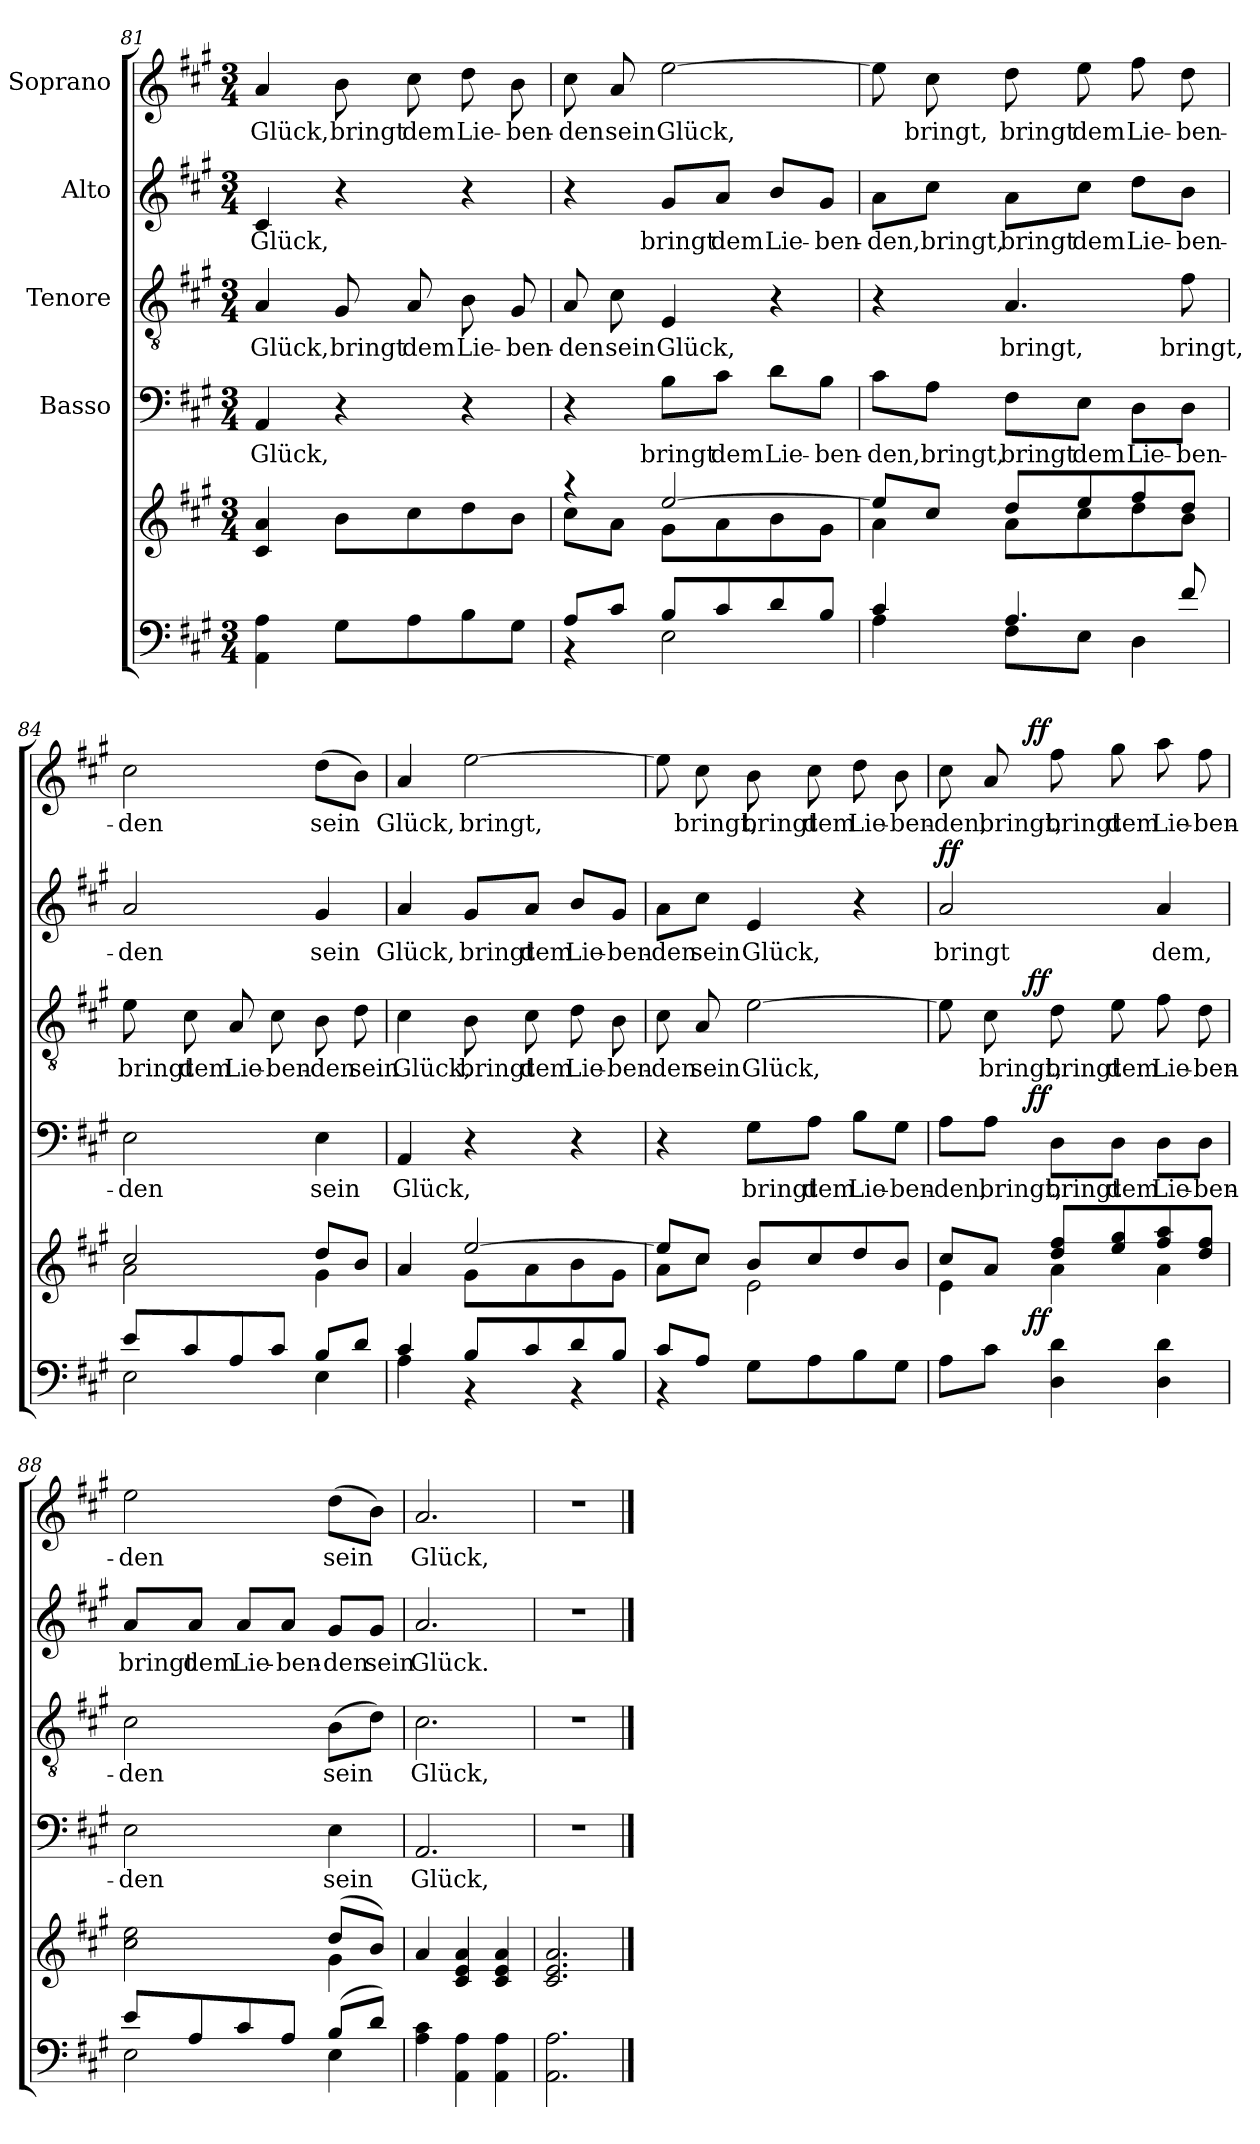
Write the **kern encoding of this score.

**kern	**kern	**dynam	**kern	**text	**dynam	**kern	**text	**dynam	**kern	**text	**dynam	**kern	**text	**dynam
*part6	*part5	*part5	*part4	*part4	*part4	*part3	*part3	*part3	*part2	*part2	*part2	*part1	*part1	*part1
*staff6	*staff5	*staff5	*staff4	*staff4	*staff4	*staff3	*staff3	*staff3	*staff2	*staff2	*staff2	*staff1	*staff1	*staff1
*	*	*	*I"Basso	*	*	*I"Tenore	*	*	*I"Alto	*	*	*I"Soprano	*	*
*clefF4	*clefG2	*	*clefF4	*	*	*clefGv2	*	*	*clefG2	*	*	*clefG2	*	*
*k[f#c#g#]	*k[f#c#g#]	*	*k[f#c#g#]	*	*	*k[f#c#g#]	*	*	*k[f#c#g#]	*	*	*k[f#c#g#]	*	*
*A:	*A:	*	*A:	*	*	*A:	*	*	*A:	*	*	*A:	*	*
*M3/4	*M3/4	*	*M3/4	*	*	*M3/4	*	*	*M3/4	*	*	*M3/4	*	*
=81	=81	=81	=81	=81	=81	=81	=81	=81	=81	=81	=81	=81	=81	=81
4AA\ 4A\	4c#/ 4a/	.	4AA/	Glück,	.	4A/	Glück,	.	4c#/	Glück,	.	4a/	Glück,	.
8G#\L	8b\L	.	4r	.	.	8G#/	bringt	.	4r	.	.	8b\	bringt	.
8A\	8cc#\	.	.	.	.	8A/	dem	.	.	.	.	8cc#\	dem	.
8B\	8dd\	.	4r	.	.	8B\	Lie-	.	4r	.	.	8dd\	Lie-	.
8G#\J	8b\J	.	.	.	.	8G#/	-ben-	.	.	.	.	8b\	-ben-	.
=82	=82	=82	=82	=82	=82	=82	=82	=82	=82	=82	=82	=82	=82	=82
*^	*^	*	*	*	*	*	*	*	*	*	*	*	*	*
8A/L	4rBB	4raa	8cc#\L	.	4r	.	.	8A/	-den	.	4r	.	.	8cc#\	-den	.
8c#/J	.	.	8a\J	.	.	.	.	8c#\	sein	.	.	.	.	8a/	sein	.
8B/L	2E\	[>2ee/	8g#\L	.	8B\L	bringt	.	4E/	Glück,	.	8g#/L	bringt	.	[2ee\	Glück,	.
8c#/	.	.	8a\	.	8c#\J	dem	.	.	.	.	8a/J	dem	.	.	.	.
8d/	.	.	8b\	.	8d\L	Lie-	.	4r	.	.	8b/L	Lie-	.	.	.	.
8B/J	.	.	8g#\J	.	8B\J	-ben-	.	.	.	.	8g#/J	-ben-	.	.	.	.
=83	=83	=83	=83	=83	=83	=83	=83	=83	=83	=83	=83	=83	=83	=83	=83	=83
4c#/	4A\	8ee/L]	4a\	.	8c#\L	-den,	.	4r	.	.	8a\L	-den,	.	8ee\]	.	.
.	.	8cc#/J	.	.	8A\J	bringt,	.	.	.	.	8cc#\J	bringt,	.	8cc#\	bringt,	.
4.A/	8F#\L	8dd/L	8a\L	.	8F#\L	bringt	.	4.A/	bringt,	.	8a\L	bringt	.	8dd\	bringt	.
.	8E\J	8ee/	8cc#\	.	8E\J	dem	.	.	.	.	8cc#\J	dem	.	8ee\	dem	.
.	4D\	8ff#/	8dd\	.	8D\L	Lie-	.	.	.	.	8dd\L	Lie-	.	8ff#\	Lie-	.
8f#/	.	8dd/J	8b\J	.	8D\J	-ben-	.	8f#\	bringt,	.	8b\J	-ben-	.	8dd\	-ben-	.
!!LO:LB:g=z
=84	=84	=84	=84	=84	=84	=84	=84	=84	=84	=84	=84	=84	=84	=84	=84	=84
8e/L	2E\	2cc#/	2a\	.	2E\	-den	.	8e\	bringt	.	2a/	-den	.	2cc#\	-den	.
8c#/	.	.	.	.	.	.	.	8c#\	dem	.	.	.	.	.	.	.
8A/	.	.	.	.	.	.	.	8A/	Lie-	.	.	.	.	.	.	.
8c#/J	.	.	.	.	.	.	.	8c#\	-ben-	.	.	.	.	.	.	.
8B/L	4E\	8dd/L	4g#\	.	4E\	sein	.	8B\	-den	.	4g#/	sein	.	(8dd\L	sein	.
8d/J	.	8b/J	.	.	.	.	.	8d\	sein	.	.	.	.	8b\J)	.	.
=85	=85	=85	=85	=85	=85	=85	=85	=85	=85	=85	=85	=85	=85	=85	=85	=85
4c#/	4A\	4a/	4ryy	.	4AA/	Glück,	.	4c#\	Glück,	.	4a/	Glück,	.	4a/	Glück,	.
8B/L	4r	[>2ee/	8g#\L	.	4r	.	.	8B\	bringt	.	8g#/L	bringt	.	[2ee\	bringt,	.
8c#/	.	.	8a\	.	.	.	.	8c#\	dem	.	8a/J	dem	.	.	.	.
8d/	4r	.	8b\	.	4r	.	.	8d\	Lie-	.	8b/L	Lie-	.	.	.	.
8B/J	.	.	8g#\J	.	.	.	.	8B\	-ben-	.	8g#/J	-ben-	.	.	.	.
=86	=86	=86	=86	=86	=86	=86	=86	=86	=86	=86	=86	=86	=86	=86	=86	=86
8c#/L	4r	8ee/L]	8a\L	.	4r	.	.	8c#\	-den	.	8a\L	-den	.	8ee\]	.	.
8A/J	.	8cc#/J	8cc#\J	.	.	.	.	8A/	sein	.	8cc#\J	sein	.	8cc#\	bringt,	.
2ryy	8G#\L	8b/L	2e\	.	8G#\L	bringt	.	[2e\	Glück,	.	4e/	Glück,	.	8b\	bringt	.
.	8A\	8cc#/	.	.	8A\J	dem	.	.	.	.	.	.	.	8cc#\	dem	.
.	8B\	8dd/	.	.	8B\L	Lie-	.	.	.	.	4r	.	.	8dd\	Lie-	.
.	8G#\J	8b/J	.	.	8G#\J	-ben-	.	.	.	.	.	.	.	8b\	-ben-	.
!!LO:PB:g=z
=87	=87	=87	=87	=87	=87	=87	=87	=87	=87	=87	=87	=87	=87	=87	=87	=87
!	!	!	!	!	!	!	!	!	!	!	!	!	!LO:DY:a	!	!	!
*v	*v	*	*^	*	*^	*	*	*^	*	*	*	*	*	*^	*	*
8A\L	8cc#/L	4e\	8..ryy	.	8A\L	8..ryy	-den,	.	8e\]	8..ryy	.	.	2a/	bringt	ff	8cc#\	8..ryy	-den,	.
8c#\J	8a/J	.	.	.	8A\J	.	bringt,	.	8c#\	.	bringt,	.	.	.	.	8a/	.	bringt,	.
!	!	!	!	!LO:DY:b	!	!	!	!LO:DY:a	!	!	!	!LO:DY:a	!	!	!	!	!	!	!LO:DY:a
.	.	.	2ryy	ff	.	2ryy	.	ff	.	2ryy	.	ff	.	.	.	.	2ryy	.	ff
4D\ 4d\	8dd/ 8ff#/L	4a\	.	.	8D\L	.	bringt	.	8d\	.	bringt	.	.	.	.	8ff#\	.	bringt	.
.	8ee/ 8gg#/	.	.	.	8D\J	.	dem	.	8e\	.	dem	.	.	.	.	8gg#\	.	dem	.
4D\ 4d\	8ff#/ 8aa/	4a\	.	.	8D\L	.	Lie-	.	8f#\	.	Lie-	.	4a/	dem,	.	8aa\	.	Lie-	.
.	8dd/ 8ff#/J	.	.	.	8D\J	.	-ben-	.	8d\	.	-ben-	.	.	.	.	8ff#\	.	-ben-	.
.	.	.	32ryy	.	.	32ryy	.	.	.	32ryy	.	.	.	.	.	.	32ryy	.	.
*	*	*v	*v	*	*	*	*	*	*v	*v	*	*	*	*	*	*v	*v	*	*
*	*	*	*	*v	*v	*	*	*	*	*	*	*	*	*	*	*
=88	=88	=88	=88	=88	=88	=88	=88	=88	=88	=88	=88	=88	=88	=88	=88
*^	*	*	*	*	*	*	*	*	*	*	*	*	*	*	*
8e/L	2E\	2cc#\ 2ee\	2cc#\	.	2E\	-den	.	2c#\	-den	.	8a/L	bringt	.	2ee\	-den	.
8A/	.	.	.	.	.	.	.	.	.	.	8a/J	dem	.	.	.	.
8c#/	.	.	.	.	.	.	.	.	.	.	8a/L	Lie-	.	.	.	.
8A/J	.	.	.	.	.	.	.	.	.	.	8a/J	-ben-	.	.	.	.
(8B/L	4E\	(8dd/L	4g#\	.	4E\	sein	.	(8B\L	sein	.	8g#/L	-den	.	(8dd\L	sein	.
8d/J)	.	8b/J)	.	.	.	.	.	8d\J)	.	.	8g#/J	sein	.	8b\J)	.	.
*v	*v	*	*	*	*	*	*	*	*	*	*	*	*	*	*	*
*	*v	*v	*	*	*	*	*	*	*	*	*	*	*	*	*
=89	=89	=89	=89	=89	=89	=89	=89	=89	=89	=89	=89	=89	=89	=89
4A\ 4c#\	4a/	.	2.AA/	Glück,	.	2.c#\	Glück,	.	2.a/	Glück.	.	2.a/	Glück,	.
4AA\ 4A\	4c#/ 4e/ 4a/	.	.	.	.	.	.	.	.	.	.	.	.	.
4AA\ 4A\	4c#/ 4e/ 4a/	.	.	.	.	.	.	.	.	.	.	.	.	.
=90	=90	=90	=90	=90	=90	=90	=90	=90	=90	=90	=90	=90	=90	=90
2.AA\ 2.A\	2.c#/ 2.e/ 2.a/	.	2.r	.	.	2.r	.	.	2.r	.	.	2.r	.	.
==	==	==	==	==	==	==	==	==	==	==	==	==	==	==
*-	*-	*-	*-	*-	*-	*-	*-	*-	*-	*-	*-	*-	*-	*-
